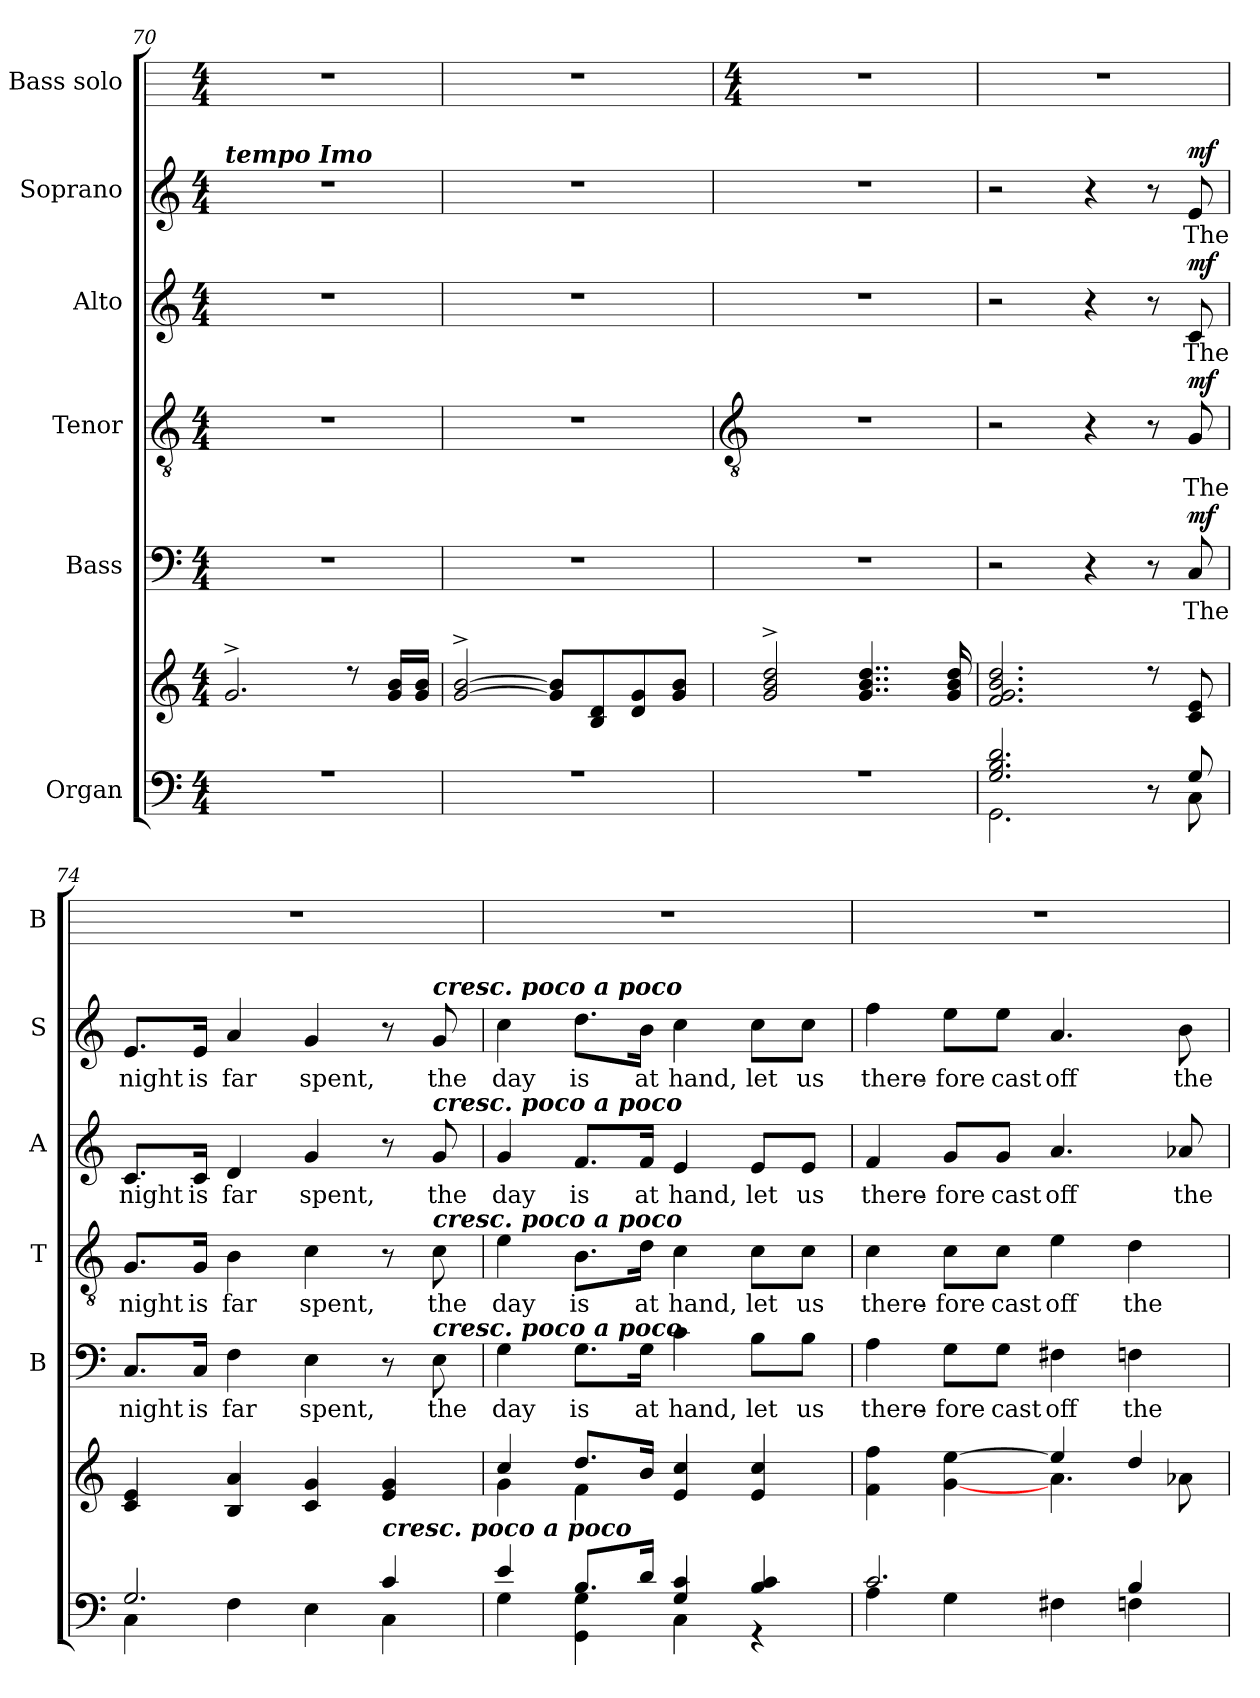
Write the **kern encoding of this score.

**kern	**kern	**dynam	**kern	**text	**dynam	**kern	**text	**dynam	**kern	**text	**dynam	**kern	**text	**dynam	**kern
*part6	*part6	*part6	*part5	*part5	*part5	*part4	*part4	*part4	*part3	*part3	*part3	*part2	*part2	*part2	*part1
*staff7	*staff6	*staff6/7	*staff5	*staff5	*staff5	*staff4	*staff4	*staff4	*staff3	*staff3	*staff3	*staff2	*staff2	*staff2	*staff1
*I"Organ	*	*	*I"Bass	*	*	*I"Tenor	*	*	*I"Alto	*	*	*I"Soprano	*	*	*I"Bass solo
*	*	*	*I'B	*	*	*I'T	*	*	*I'A	*	*	*I'S	*	*	*I'B
*clefF4	*clefG2	*	*clefF4	*	*	*clefGv2	*	*	*clefG2	*	*	*clefG2	*	*	*
*k[]	*k[]	*	*k[]	*	*	*k[]	*	*	*k[]	*	*	*k[]	*	*	*
*C:	*C:	*	*C:	*	*	*C:	*	*	*C:	*	*	*C:	*	*	*
*M4/4	*M4/4	*	*M4/4	*	*	*M4/4	*	*	*M4/4	*	*	*M4/4	*	*	*M4/4
=70	=70	=70	=70	=70	=70	=70	=70	=70	=70	=70	=70	=70	=70	=70	=70
*^	*^	*	*	*	*	*	*	*	*	*	*	*	*	*	*
!	!	!	!	!	!	!	!	!	!	!	!	!	!	!LO:TX:a:Bi:t=tempo Imo	!	!	!
1r	1ryy	2.g^/	1ryy	.	1r	.	.	1r	.	.	1r	.	.	1r	.	.	1r
.	.	8r	.	.	.	.	.	.	.	.	.	.	.	.	.	.	.
.	.	16g/ 16b/LL	.	.	.	.	.	.	.	.	.	.	.	.	.	.	.
.	.	16g/ 16b/JJ	.	.	.	.	.	.	.	.	.	.	.	.	.	.	.
=71	=71	=71	=71	=71	=71	=71	=71	=71	=71	=71	=71	=71	=71	=71	=71	=71	=71
1r	1ryy	[2g/^ [2b/^	1ryy	.	1r	.	.	1r	.	.	1r	.	.	1r	.	.	1r
.	.	8g/] 8b/]L	.	.	.	.	.	.	.	.	.	.	.	.	.	.	.
.	.	8B/ 8d/	.	.	.	.	.	.	.	.	.	.	.	.	.	.	.
.	.	8d/ 8g/	.	.	.	.	.	.	.	.	.	.	.	.	.	.	.
.	.	8g/ 8b/J	.	.	.	.	.	.	.	.	.	.	.	.	.	.	.
!!LO:LB:g=z
=72	=72	=72	=72	=72	=72	=72	=72	=72	=72	=72	=72	=72	=72	=72	=72	=72	=72
*	*	*	*	*	*	*	*	*clefGv2	*	*	*	*	*	*	*	*	*
*	*	*	*	*	*	*	*	*	*	*	*	*	*	*	*	*	*M4/4
1r	1ryy	2g^ 2b^ 2dd^	1ryy	.	1r	.	.	1r	.	.	1r	.	.	1r	.	.	1r
.	.	4..g 4..b 4..dd	.	.	.	.	.	.	.	.	.	.	.	.	.	.	.
.	.	16g 16b 16dd	.	.	.	.	.	.	.	.	.	.	.	.	.	.	.
=73	=73	=73	=73	=73	=73	=73	=73	=73	=73	=73	=73	=73	=73	=73	=73	=73	=73
2.G/ 2.B/ 2.d/	2.GG\	2.f 2.g 2.b 2.dd	1ryy	.	2r	.	.	2r	.	.	2r	.	.	2r	.	.	1r
.	.	.	.	.	4r	.	.	4r	.	.	4r	.	.	4r	.	.	.
8r	8ryy	8r	.	.	8r	.	.	8r	.	.	8r	.	.	8r	.	.	.
!	!	!	!	!LO:DY:b=2	!	!LO:LY:b	!	!	!LO:LY:b	!	!	!LO:LY:b	!	!	!LO:LY:b	!	!
!	!	!	!	!LO:DY:n=1:b=2	!	!	!	!	!	!	!	!	!	!	!	!	!
!	!	!	!	!LO:DY:n=2:b	!	!	!LO:DY:b	!	!	!LO:DY:b	!	!	!LO:DY:b	!	!	!LO:DY:b	!
8G/	8C\	8c 8e	.	mf mf mf	8C	The	mf	8G	The	mf	8c	The	mf	8e	The	mf	.
=74	=74	=74	=74	=74	=74	=74	=74	=74	=74	=74	=74	=74	=74	=74	=74	=74	=74
!	!	!	!	!	!	!LO:LY:b	!	!	!LO:LY:b	!	!	!LO:LY:b	!	!	!LO:LY:b	!	!
2.G/	4C\	4c 4e	1ryy	.	8.C/L	night	.	8.G/L	night	.	8.c/L	night	.	8.e/L	night	.	1r
!	!	!	!	!	!	!LO:LY:b	!	!	!LO:LY:b	!	!	!LO:LY:b	!	!	!LO:LY:b	!	!
.	.	.	.	.	16C/Jk	is	.	16G/Jk	is	.	16c/Jk	is	.	16e/Jk	is	.	.
!	!	!	!	!	!	!LO:LY:b	!	!	!LO:LY:b	!	!	!LO:LY:b	!	!	!LO:LY:b	!	!
.	4F\	4B 4a	.	.	4F	far	.	4B	far	.	4d	far	.	4a	far	.	.
!	!	!	!	!	!	!LO:LY:b	!	!	!LO:LY:b	!	!	!LO:LY:b	!	!	!LO:LY:b	!	!
.	4E\	4c 4g	.	.	4E	spent,	.	4c	spent,	.	4g	spent,	.	4g	spent,	.	.
!LO:TX:a:Bi:t=cresc. poco a poco	!	!	!	!	!	!	!	!	!	!	!	!	!	!	!	!	!
4c/	4C\	4e 4g	.	.	8r	.	.	8r	.	.	8r	.	.	8r	.	.	.
!	!	!	!	!	!	!	!	!	!	!	!	!	!	!LO:TX:a:Bi:t=cresc. poco a poco	!	!	!
!	!	!	!	!	!	!	!	!	!	!	!LO:TX:a:Bi:t=cresc. poco a poco	!	!	!	!	!	!
!	!	!	!	!	!	!	!	!LO:TX:a:Bi:t=cresc. poco a poco	!	!	!	!	!	!	!	!	!
!	!	!	!	!	!LO:TX:a:Bi:t=cresc. poco a poco	!	!	!	!	!	!	!	!	!	!	!	!
!	!	!	!	!	!	!LO:LY:b	!	!	!LO:LY:b	!	!	!LO:LY:b	!	!	!LO:LY:b	!	!
.	.	.	.	.	8E	the	.	8c	the	.	8g	the	.	8g	the	.	.
=75	=75	=75	=75	=75	=75	=75	=75	=75	=75	=75	=75	=75	=75	=75	=75	=75	=75
!	!	!	!	!	!	!LO:LY:b	!	!	!LO:LY:b	!	!	!LO:LY:b	!	!	!LO:LY:b	!	!
4e/	4G\	4cc/	4g\	.	4G	day	.	4e	day	.	4g	day	.	4cc	day	.	1r
!	!	!	!	!	!	!LO:LY:b	!	!	!LO:LY:b	!	!	!LO:LY:b	!	!	!LO:LY:b	!	!
8.B/L	4GG\ 4G\	8.dd/L	4f\	.	8.G\L	is	.	8.B\L	is	.	8.f/L	is	.	8.dd\L	is	.	.
!	!	!	!	!	!	!LO:LY:b	!	!	!LO:LY:b	!	!	!LO:LY:b	!	!	!LO:LY:b	!	!
16d/J	.	16b/J	.	.	16G\Jk	at	.	16d\Jk	at	.	16f/Jk	at	.	16b\Jk	at	.	.
!	!	!	!	!	!	!LO:LY:b	!	!	!LO:LY:b	!	!	!LO:LY:b	!	!	!LO:LY:b	!	!
4G/ 4c/	4C\	4e 4cc	2ryy	.	4c	hand,	.	4c	hand,	.	4e	hand,	.	4cc	hand,	.	.
!	!	!	!	!	!	!LO:LY:b	!	!	!LO:LY:b	!	!	!LO:LY:b	!	!	!LO:LY:b	!	!
4B/ 4c/	4r	4e 4cc	.	.	8B\L	let	.	8c\L	let	.	8e/L	let	.	8cc\L	let	.	.
!	!	!	!	!	!	!LO:LY:b	!	!	!LO:LY:b	!	!	!LO:LY:b	!	!	!LO:LY:b	!	!
.	.	.	.	.	8B\J	us	.	8c\J	us	.	8e/J	us	.	8cc\J	us	.	.
=76	=76	=76	=76	=76	=76	=76	=76	=76	=76	=76	=76	=76	=76	=76	=76	=76	=76
!	!	!	!	!	!	!LO:LY:b	!	!	!LO:LY:b	!	!	!LO:LY:b	!	!	!LO:LY:b	!	!
2.c/	4A\	4f\ 4ff\	2ryy	.	4A	there-	.	4c	there-	.	4f	there-	.	4ff	there-	.	1r
!	!	!	!	!	!	!LO:LY:b	!	!	!LO:LY:b	!	!	!LO:LY:b	!	!	!LO:LY:b	!	!
.	4G\	[4g\ [4ee\	.	.	8G\L	-fore	.	8c\L	-fore	.	8g/L	-fore	.	8ee\L	-fore	.	.
!	!	!	!	!	!	!LO:LY:b	!	!	!LO:LY:b	!	!	!LO:LY:b	!	!	!LO:LY:b	!	!
.	.	.	.	.	8G\J	cast	.	8c\J	cast	.	8g/J	cast	.	8ee\J	cast	.	.
!	!	!	!	!	!	!LO:LY:b	!	!	!LO:LY:b	!	!	!LO:LY:b	!	!	!LO:LY:b	!	!
.	4F#X\	4ee/]	4.a\	.	4F#X	off	.	4e	off	.	4.a	off	.	4.a	off	.	.
!	!	!	!	!	!	!LO:LY:b	!	!	!LO:LY:b	!	!	!	!	!	!	!	!
4B/	4Fn\	4dd/	.	.	4Fn	the	.	4d	the	.	.	.	.	.	.	.	.
!	!	!	!	!	!	!	!	!	!	!	!	!LO:LY:b	!	!	!LO:LY:b	!	!
.	.	.	8a-X\	.	.	.	.	.	.	.	8a-X	the	.	8b	the	.	.
*v	*v	*	*	*	*	*	*	*	*	*	*	*	*	*	*	*	*
*	*v	*v	*	*	*	*	*	*	*	*	*	*	*	*	*	*
=	=	=	=	=	=	=	=	=	=	=	=	=	=	=	=
*-	*-	*-	*-	*-	*-	*-	*-	*-	*-	*-	*-	*-	*-	*-	*-
